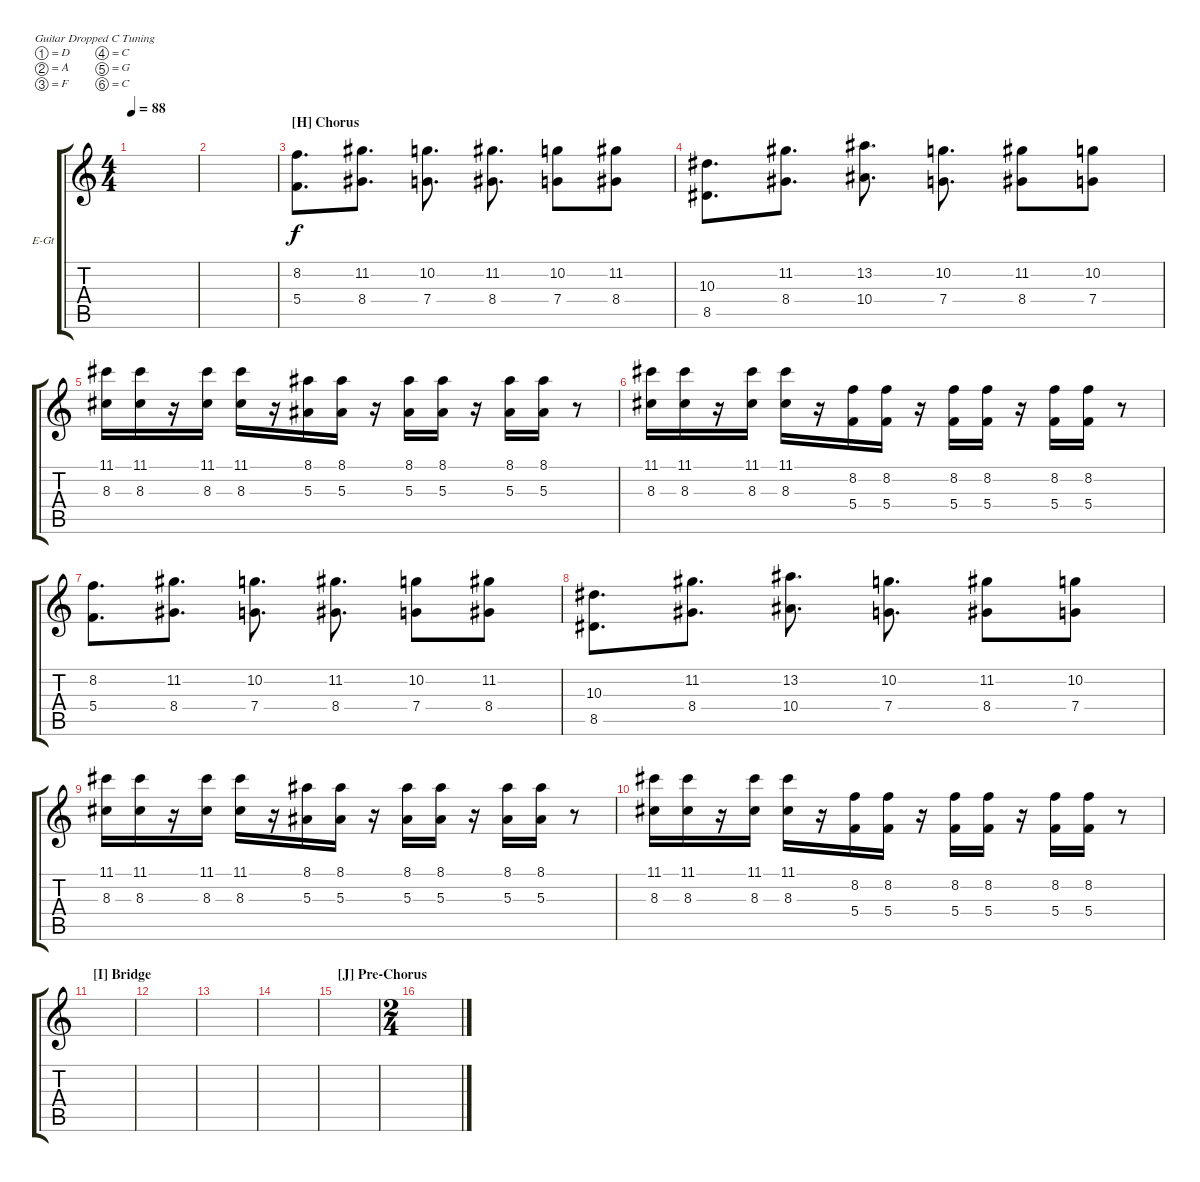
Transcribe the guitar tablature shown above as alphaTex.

\defaultSystemsLayout 4
\bracketExtendMode groupsimilarinstruments
\firstSystemTrackNameOrientation horizontal
\otherSystemsTrackNameOrientation horizontal
\track ("Guitar 2" "E-Gt") {instrument distortionguitar}
\staff {score tabs}
\tuning (D4 A3 F3 C3 G2 C2)
\ts (4 4)
\tempo 88
\clef g2
\scale
0.485477
\ks c
|
\scale
0.257261 |
\section ("H" "Chorus")
\scale
0.257261 (5.4 8.2).8{d} (8.4 11.2).8{d} (7.4 10.2).8{d} (8.4 11.2).8{d} (7.4 10.2).8 (8.4 11.2).8 |
\scale
0.333333 (10.3 8.5).8{d} (8.4 11.2).8{d} (10.4 13.2).8{d} (7.4 10.2).8{d} (8.4 11.2).8 (7.4 10.2).8 |
\scale
0.333333 (11.1 8.3).16 (11.1 8.3).16 r.16 (11.1 8.3).16 (11.1 8.3).16 r.16 (8.1 5.3).16 (8.1 5.3).16 r.16 (8.1 5.3).16 (8.1 5.3).16 r.16 (8.1 5.3).16 (8.1 5.3).16 r.8 |
\scale
0.333333 (11.1 8.3).16 (11.1 8.3).16 r.16 (11.1 8.3).16 (11.1 8.3).16 r.16 (8.2 5.4).16 (8.2 5.4).16 r.16 (8.2 5.4).16 (8.2 5.4).16 r.16 (8.2 5.4).16 (8.2 5.4).16 r.8 |
\scale
0.333333 (5.4 8.2).8{d} (8.4 11.2).8{d} (7.4 10.2).8{d} (8.4 11.2).8{d} (7.4 10.2).8 (8.4 11.2).8 |
\scale
0.333333 (10.3 8.5).8{d} (8.4 11.2).8{d} (10.4 13.2).8{d} (7.4 10.2).8{d} (8.4 11.2).8 (7.4 10.2).8 |
\scale
0.333333 (11.1 8.3).16 (11.1 8.3).16 r.16 (11.1 8.3).16 (11.1 8.3).16 r.16 (8.1 5.3).16 (8.1 5.3).16 r.16 (8.1 5.3).16 (8.1 5.3).16 r.16 (8.1 5.3).16 (8.1 5.3).16 r.8 |
\scale
0.333333 (11.1 8.3).16 (11.1 8.3).16 r.16 (11.1 8.3).16 (11.1 8.3).16 r.16 (8.2 5.4).16 (8.2 5.4).16 r.16 (8.2 5.4).16 (8.2 5.4).16 r.16 (8.2 5.4).16 (8.2 5.4).16 r.8 |
\section ("I" "Bridge")
\scale
0.333333 |
\scale
0.333333 |
\scale
0.333333 |
\scale
0.333333 |
\section ("J" "Pre-Chorus")
\scale
0.333333 |
\ts (2 4)
\scale
0.39527
